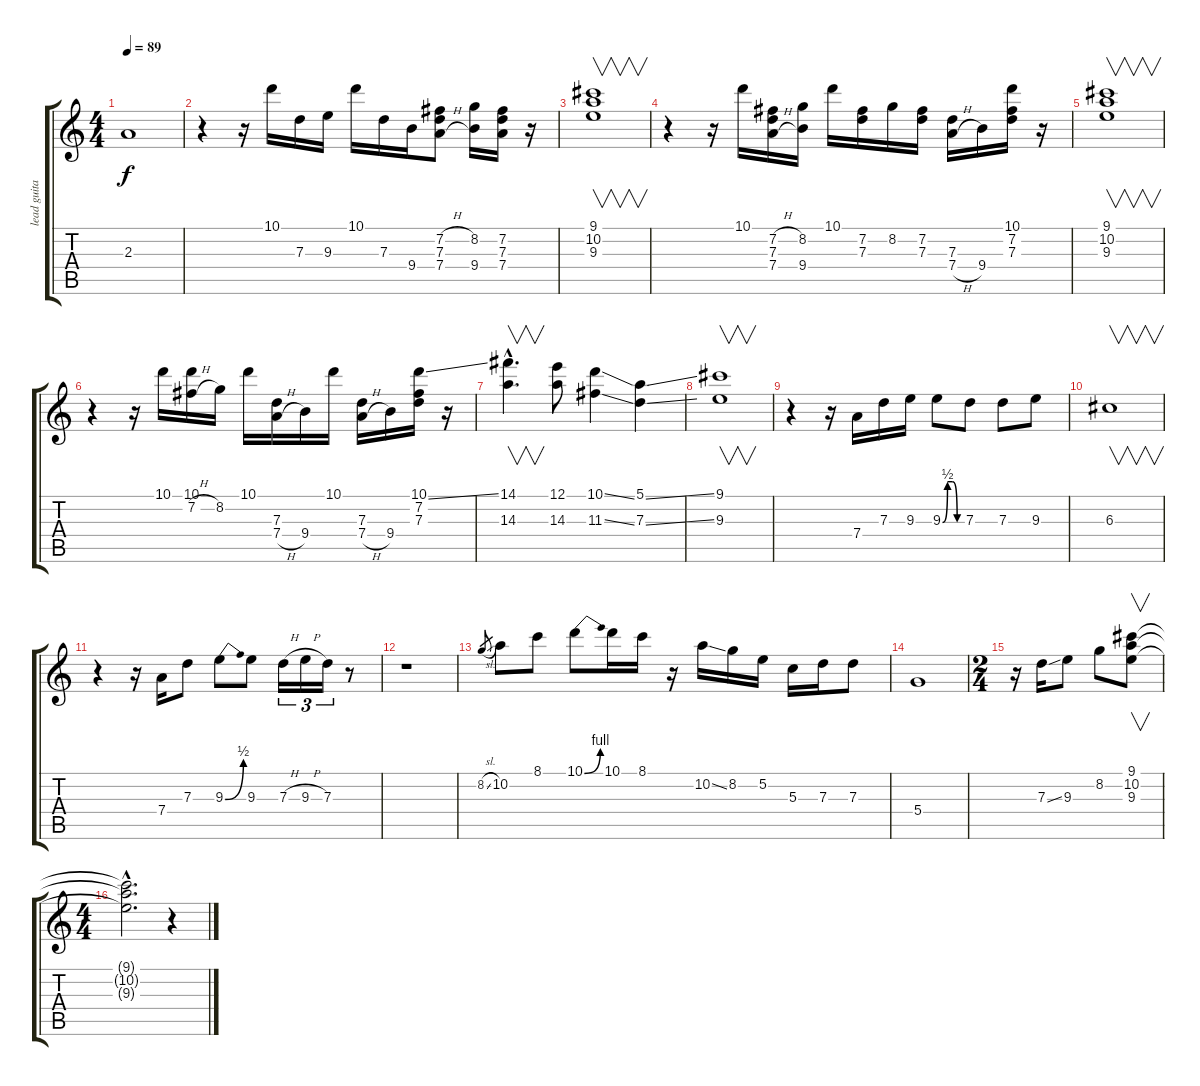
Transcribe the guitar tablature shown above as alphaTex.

\track ("lead guitar" "lead guita") {instrument electricguitarjazz}
\staff {score tabs}
\tuning (E4 B3 G3 D3 A2 E2) {hide}
\ts (4 4)
\tempo 89
\clef g2
\ks c
2.3.1{dy f instrument electricguitarjazz} |
r.4 r.16 10.1.16 7.3.16 9.3.16 10.1.16 7.3.16 9.4.16 (7.2{h} 7.3 7.4{h}).8 (8.2 9.4).16 (7.2 7.3 7.4).16 r.16 |
(9.1 10.2 9.3).1{v} |
r.4 r.16 10.1.16 (7.2{h} 7.3 7.4{h}).16 (8.2 9.4).16 10.1.16 (7.2 7.3).16 8.2.16 (7.2 7.3).16 (7.3 7.4{h}).16 9.4.16 (10.1 7.2 7.3).16 r.16 |
(9.1 10.2 9.3).1{v} |
r.4 r.16 10.1.16 (10.1 7.2{h}).16 8.2.16 10.1.16 (7.3 7.4{h}).16 9.4.16 10.1.16 (7.3 7.4{h}).16 9.4.16 (10.1{ss} 7.2 7.3).16 r.16 |
(14.1{hac} 14.3{hac}).4{v d} (12.1 14.3).8 (10.1{ss} 11.3{ss}).4 (5.1{ss} 7.3{ss}).4 |
(9.1 9.3).1{v} |
r.4 r.16 7.4.16 7.3.16 9.3.16 9.3{be (custom 0 0 15 2 30 2 45 0 60 0)}.8 7.3.8 7.3.8 9.3.8 |
6.3.1{v} |
r.4 r.16 7.4.16 7.3.8 9.3{be (bend 0 0 60 2)}.8 9.3.8 7.3{h}.16{tu (3 2)} 9.3{h}.16{tu (3 2)} 7.3.16{tu (3 2)} r.8 |
r.1 |
8.2{sl}.8{gr} 10.2.8 8.1.8 10.1{be (bend 0 0 60 4)}.8 10.1.16 8.1.16 r.16 10.2{ss}.16 8.2.16 5.2.16 5.3.16 7.3.16 7.3.8 |
5.4.1 |
\ts (2 4)
r.16 7.3{ss}.16 9.3.8 8.2.8 (9.1 10.2 9.3).8{v} |
\ts (4 4)
(9.1{hac t} 10.2{hac t} 9.3{hac t}).2{d} r.4
